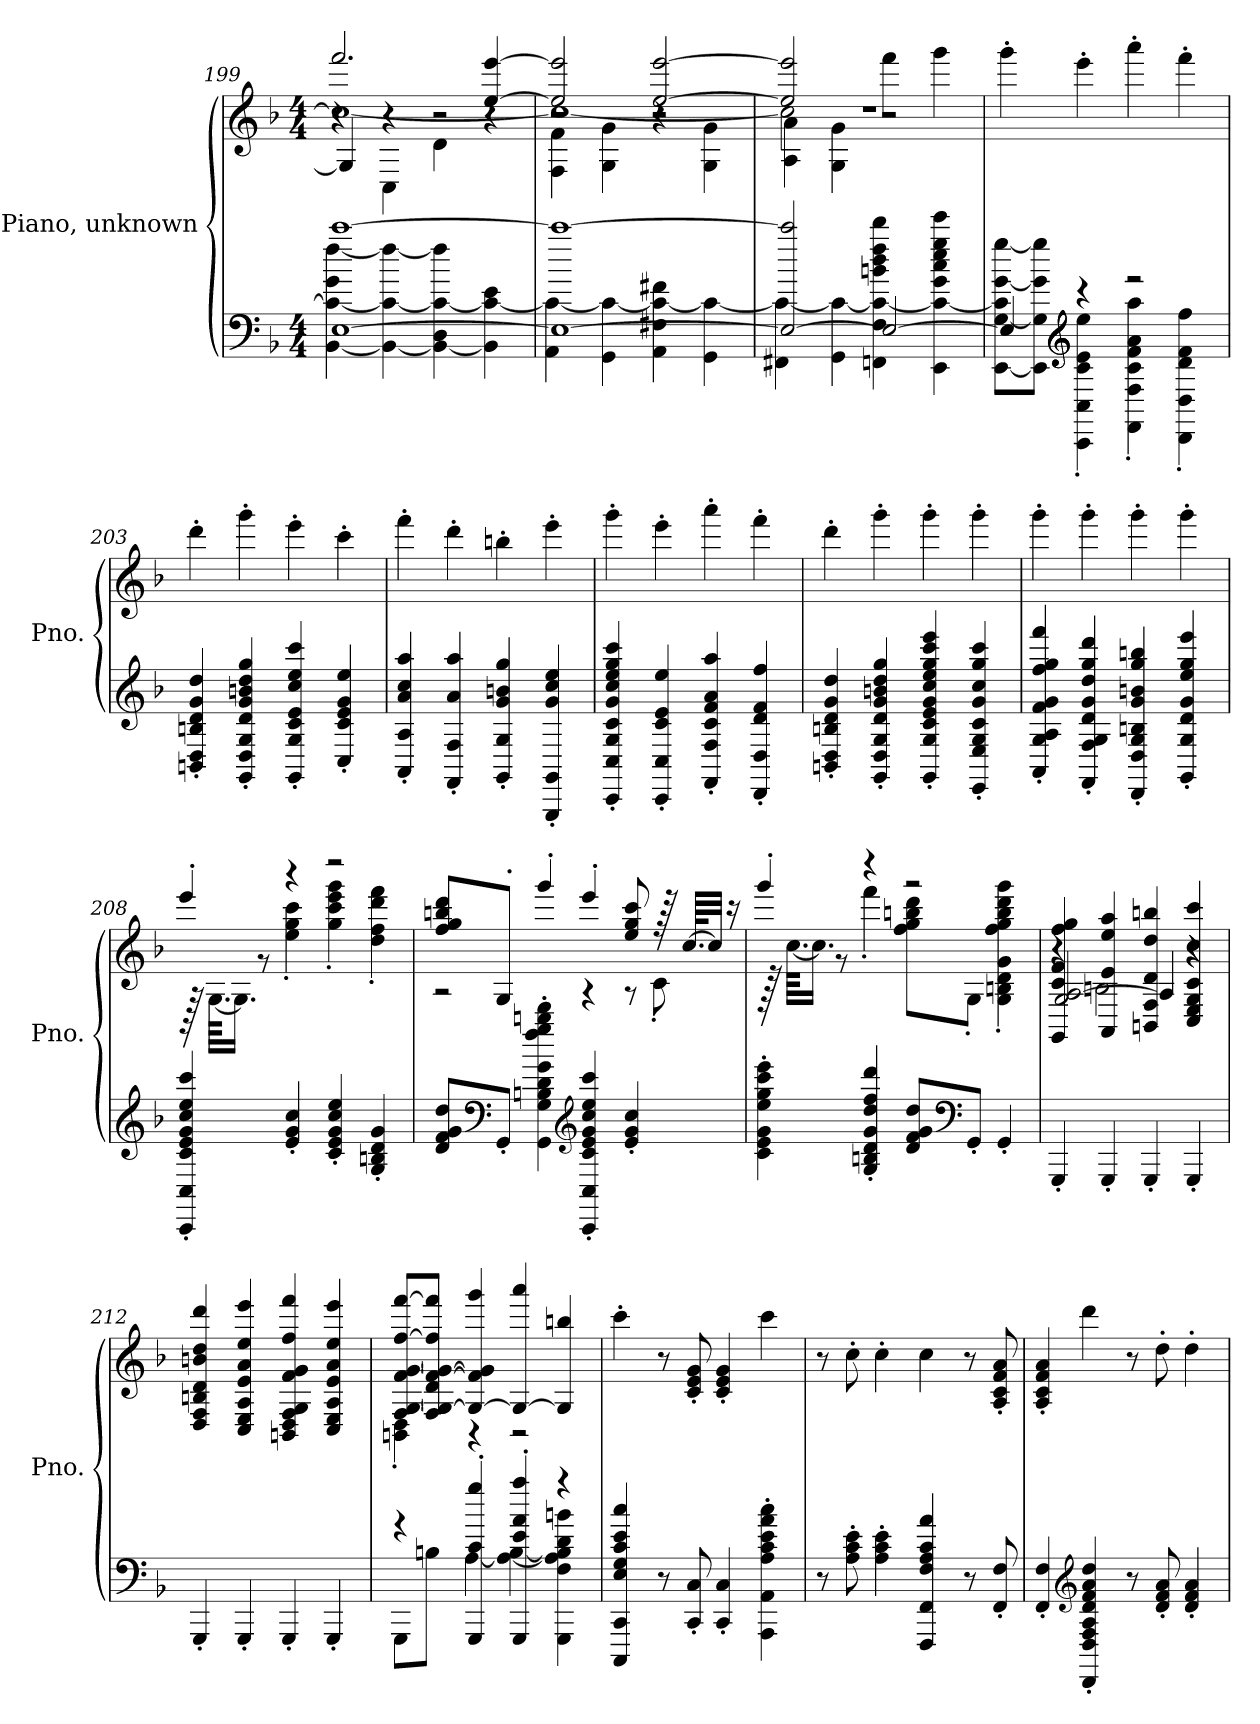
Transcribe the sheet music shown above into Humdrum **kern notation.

**kern	**kern
*part1	*part1
*staff2	*staff1
*I"Piano, unknown	*
*I'Pno.	*
*clefF4	*clefG2
*k[b-]	*k[b-]
*M4/4	*M4/4
=199	=199
*^	*^
*	*	*	*^
*	*	*	*	*^
[1E [1ccc	[4BB-\ 4c\_ 4g\ [4ff\	2.fff/	1cc_	4G/]	4r
.	4BB-\_ 4c\_ 4ff\_	.	.	4r	4C\
.	4BB-\_ 4D\ 4c\_ 4ff\]	.	.	2r	4d\
.	4BB-\] 4c\_ 4e\	[4ee/ [4eee/	.	.	4r
!!LO:LB:g=z	!!	!!	!!
=200	=200	=200	=200	=200	=200
1E_ 1ccc_	4AA\ 4c\_	2ee/] 2eee/]	1cc_	2r	4F\ 4f\
.	4GG\ 4c\_	.	.	.	4G\ 4g\
.	4AA\ 4F#X\ 4c\_ 4f#X\	2r	.	[2ee/ [2eee/	4r
.	4GG\ 4c\_	.	.	.	4G\ 4g\
=201	=201	=201	=201	=201	=201
2E/_ 2ccc/]	4FF#X\ 4c\_	1r	2cc\]	2ee/] 2eee/]	4A\ 4a\
.	4GG\ 4c\_	.	.	.	4G\ 4g\
2E/_	4FFn\ 4F\ 4c\_ 4bn\ 4dd\ 4ff\ 4ddd\	.	2r	2r	4fff\
.	4EE\ 4c\_ 4g\ 4cc\ 4ee\ 4gg\ 4eee\	.	.	.	4ggg\
*	*	*v	*v	*v	*v
=202	=202	=202
4E/]	[8EE\ [8G\ 8c\] [8g\ [8gg\L	4ggg'\
.	8EE\] 8G\] 8g\] 8gg\]J	.
*clefG2	*	*
4r	4CC\' 4C\' 4c\' 4e\' 4ee\'	4eee'\
2r	4FF\' 4F\' 4c\' 4f\' 4a\' 4aa\'	4aaa'\
.	4DD\' 4D\' 4d\' 4f\' 4ff\'	4fff'\
*v	*v	*
=203	=203
4BBn/' 4D/' 4Bn/' 4d/' 4g/' 4dd/'	4ddd'\
4GG/' 4D/' 4G/' 4d/' 4g/' 4bn/' 4dd/' 4gg/'	4ggg'\
4GG/' 4G/' 4c/' 4e/' 4cc/' 4ee/' 4ccc/'	4eee'\
4C/' 4c/' 4e/' 4g/' 4ee/'	4ccc'\
=204	=204
4AA/' 4A/' 4a/' 4cc/' 4aa/'	4fff'\
4FF/' 4F/' 4a/' 4aa/'	4ddd'\
4GG/' 4G/' 4g/' 4bn/' 4gg/'	4bbn'\
4GGG/' 4GG/' 4g/' 4cc/' 4ee/'	4eee'\
!!LO:LB:g=z
=205	=205
4CC/' 4C/' 4G/' 4c/' 4g/' 4cc/' 4ee/' 4gg/' 4ccc/'	4ggg'\
4CC/' 4C/' 4c/' 4e/' 4ee/'	4eee'\
4FF/' 4F/' 4c/' 4f/' 4a/' 4aa/'	4aaa'\
4DD/' 4D/' 4d/' 4f/' 4ff/'	4fff'\
=206	=206
4BBn/' 4D/' 4Bn/' 4d/' 4g/' 4dd/'	4ddd'\
4GG/' 4D/' 4G/' 4d/' 4g/' 4bn/' 4dd/' 4gg/'	4ggg'\
4GG/' 4G/' 4c/' 4e/' 4g/' 4cc/' 4ee/' 4gg/' 4ccc/' 4eee/'	4ggg'\
4EE/' 4E/' 4G/' 4c/' 4g/' 4cc/' 4gg/' 4ccc/'	4ggg'\
=207	=207
4AA/' 4G/' 4A/' 4f/' 4g/' 4ff/' 4gg/' 4fff/'	4ggg'\
4FF/' 4F/' 4G/' 4d/' 4g/' 4dd/' 4gg/' 4ddd/'	4ggg'\
4DD/' 4D/' 4G/' 4Bn/' 4g/' 4bn/' 4gg/' 4bbn/'	4ggg'\
4GG/' 4G/' 4d/' 4g/' 4ee/' 4gg/' 4eee/'	4ggg'\
=208	=208
*	*^
4CC/' 4C/' 4c/' 4e/' 4g/' 4cc/' 4ee/' 4ccc/'	4eee'/	128r
.	.	[64.G\KKLL
.	.	16.G\JJ]
.	.	8r
4e/' 4g/' 4cc/'	4r	4ee\' 4gg\' 4ccc\'
4c/' 4e/' 4g/' 4cc/' 4ee/'	2r	4gg\' 4ccc\' 4eee\' 4ggg\'
4G/' 4Bn/' 4d/' 4g/'	.	4dd\' 4ff\' 4ddd\' 4fff\'
!!LO:LB:g=z	!!
=209	=209	=209
8d/ 8f/ 8g/ 8dd/L	8ff/ 8gg/ 8bbn/ 8ddd/L	2r
*clefF4	*	*
8GG'/J	8G'/J	.
4GG\' 4G\' 4Bn\' 4d\' 4g\' 4ff\' 4gg\' 4bbn\' 4ddd\'	4ggg'/	.
*clefG2	*	*
4CC/' 4C/' 4c/' 4e/' 4g/' 4cc/' 4ee/' 4ccc/'	4eee'/	4r
4e/' 4g/' 4cc/'	8ee/ 8gg/ 8ccc/	8r
.	128r	8c'\
.	[64.cc/KLLL	.
.	32cc/JJJ]	.
.	16r	.
=210	=210	=210
4c\' 4e\' 4g\' 4ee\' 4gg\' 4ccc\' 4eee\'	4ggg'/	128r
.	.	[64.cc\KKLL
.	.	16.cc\JJ]
.	.	8r
4G/' 4Bn/' 4d/' 4g/' 4dd/' 4ff/' 4ddd/'	4r	4fff'\
8d/ 8f/ 8g/ 8dd/L	2r	8ff\ 8gg\ 8bbn\ 8ddd\L
*clefF4	*	*
8GG'/J	.	8G'\J
4GG'/	.	4G\' 4Bn\' 4d\' 4g\' 4ff\' 4gg\' 4bb\' 4ddd\' 4ggg\'
=211	=211	=211
*	*	*^
4GGG'/	4GG/ 4c/ 4f/ 4ff/ 4gg/	4r	2G/ [2A/
4GGG'/	4AA/ 4e/ 4ee/ 4aa/	2Bn\	.
4GGG'/	4BBn/ 4F/ 4d/ 4dd/ 4bbn/	.	4A/]
4GGG'/	4C/ 4E/ 4G/ 4c/ 4cc/ 4ccc/	4r	4r
*	*v	*v	*v
!!LO:LB:g=z
=212	=212
4GGG'/	4D/ 4F/ 4Bn/ 4d/ 4bn/ 4dd/ 4ddd/
4GGG'/	4C/ 4E/ 4A/ 4e/ 4a/ 4ee/ 4eee/
4GGG'/	4BBn/ 4D/ 4F/ 4G/ 4f/ 4g/ 4ff/ 4fff/
4GGG'/	4C/ 4E/ 4A/ 4e/ 4a/ 4ee/ 4eee/
=213	=213
*^	*^
4r	8GGG\L	[8F/ [8G/ [8f/ [8g/ [8ff/ [8fff/L	4BBn\' 4D\'
.	8Bn\J	8F/] 8G/_ 8d/ 8f/_ 8g/_ 8ff/] 8fff/]J	.
4GGG/' 4c/' 4gg/'	[4A\	4G/_ 4f/] 4g/] 4ggg/	4r
4GGG/' 4e/' 4a/' 4aa/'	4A\_ [4B\	4G/_ 4aaa/	2r
4r	4GGG\ 4F\ 4A\] 4B\] 4d\ 4bn\	4G/] 4bbn/	.
*v	*v	*	*
*	*v	*v
=214	=214
4CCC/ 4CC/ 4E/ 4G/ 4c/ 4e/ 4cc/	4ccc'\
8r	8r
8CC/' 8C/'	8c/' 8e/' 8g/'
4CC/' 4C/'	4c/' 4e/' 4g/'
4AAA\' 4AA\' 4A\' 4c\' 4e\' 4a\' 4cc\'	4ccc\
=215	=215
8r	8r
8A\' 8c\' 8e\'	8cc'\
4A\' 4c\' 4e\'	4cc'\
4FFF/ 4FF/ 4F/ 4A/ 4c/ 4a/	4cc\
8r	8r
8FF/' 8F/'	8A/' 8c/' 8f/' 8a/'
=216	=216
4FF/' 4F/'	4A/' 4c/' 4f/' 4a/'
*clefG2	*
4DD/' 4D/' 4F/' 4A/' 4d/' 4f/' 4a/' 4dd/'	4ddd\
8r	8r
8d/' 8f/' 8a/'	8dd'\
4d/' 4f/' 4a/'	4dd'\
=	=
*-	*-
